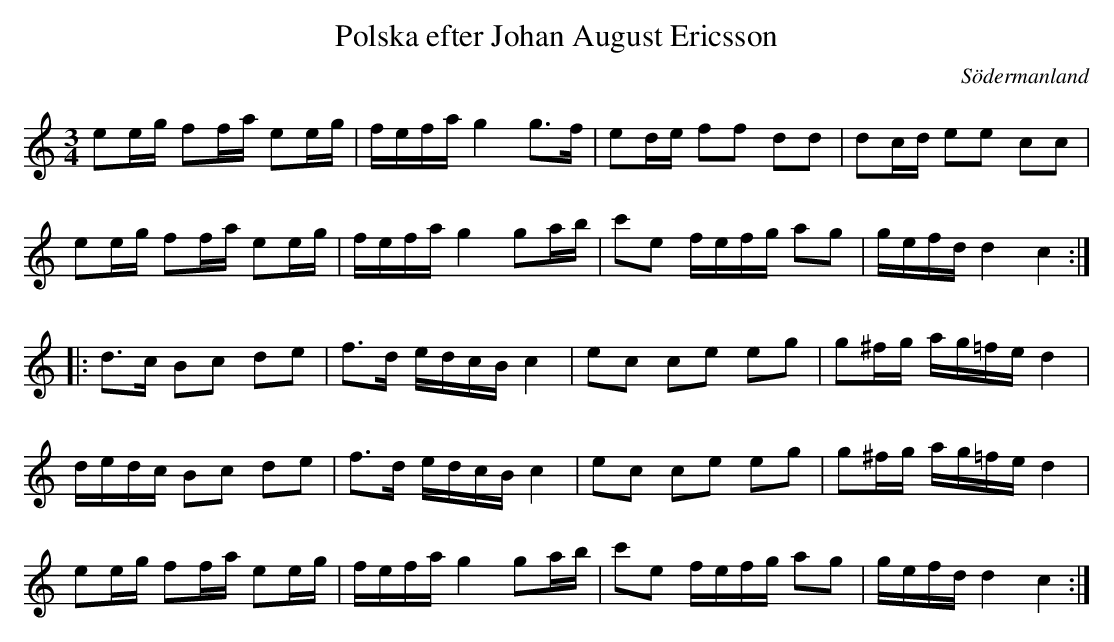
X:1
T:Polska efter Johan August Ericsson
O:Södermanland
M:3/4
L:1/16
K:Cmaj
e2eg f2fa e2eg | fefa g4 g2>f2 | e2de f2f2 d2d2 | d2cd e2e2 c2c2 |
e2eg f2fa e2eg | fefa g4 g2ab | c'2e2 fefg a2g2 | gefd d4 c4 ::
d2>c2 B2c2 d2e2 | f2>d2 edcB c4 | e2c2 c2e2 e2g2 | g2^fg ag=fe d4 |
dedc B2c2 d2e2 | f2>d2 edcB c4 | e2c2 c2e2 e2g2 | g2^fg ag=fe d4 |
e2eg f2fa e2eg | fefa g4 g2ab | c'2e2 fefg a2g2 | gefd d4 c4 :|
